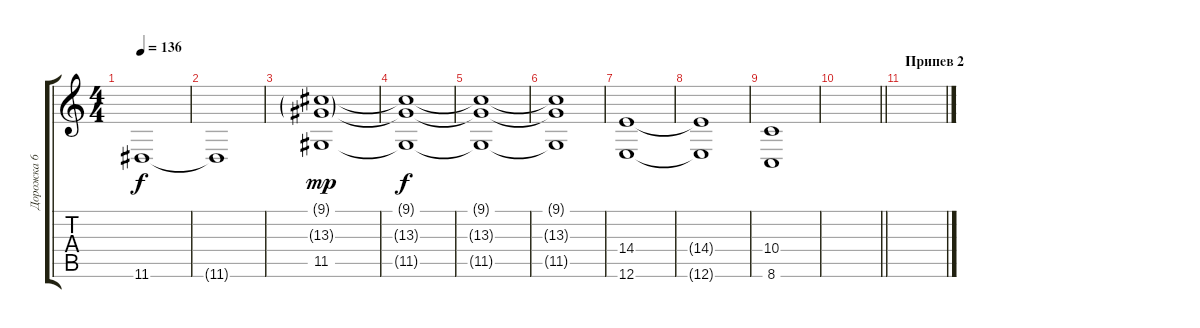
\track ("Дорожка 6" "Дорожка 6") {instrument pad2warm}
\staff {score tabs}
\tuning (E4 B3 G3 D3 A2 E2) {hide}
\ts (4 4)
\tempo 136
\clef g2
\ks c
11.6.1{dy f} |
11.6{t}.1 |
(9.1{g} 13.3{g} 11.5).1{dy mp} |
(9.1{t} 13.3{t} 11.5{t}).1{dy f} |
(9.1{t} 13.3{t} 11.5{t}).1 |
(9.1{t} 13.3{t} 11.5{t}).1 |
(14.4 12.6).1 |
(14.4{t} 12.6{t}).1 |
(10.4 8.6).1 |
\barLineRight lightlight
|
\section ("" "Припев 2")
